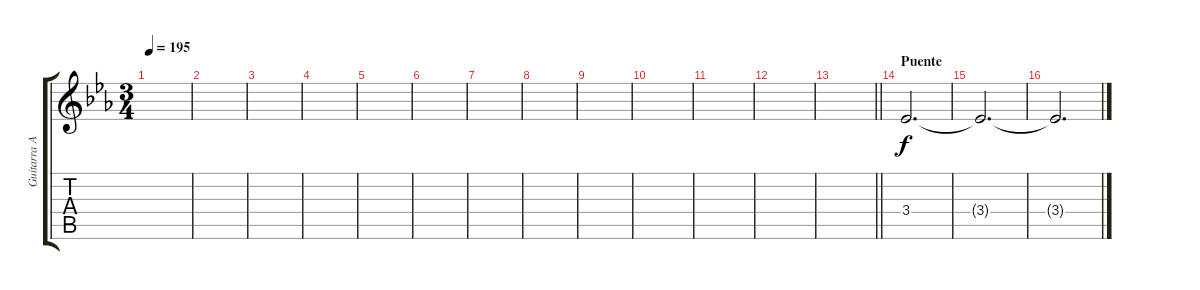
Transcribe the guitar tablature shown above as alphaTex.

\track ("Guitarra Acústica" "Guitarra A") {instrument acousticguitarsteel}
\staff {score tabs}
\tuning (D4 A3 F3 C3 G2 C2) {hide}
\ts (3 4)
\tempo 195
\clef g2
\ks eb
|
|
|
|
|
|
|
|
|
|
|
|
\barLineRight lightlight
|
\section ("" "Puente")
3.4.2{d} |
3.4{t}.2{d} |
3.4{t}.2{d}
